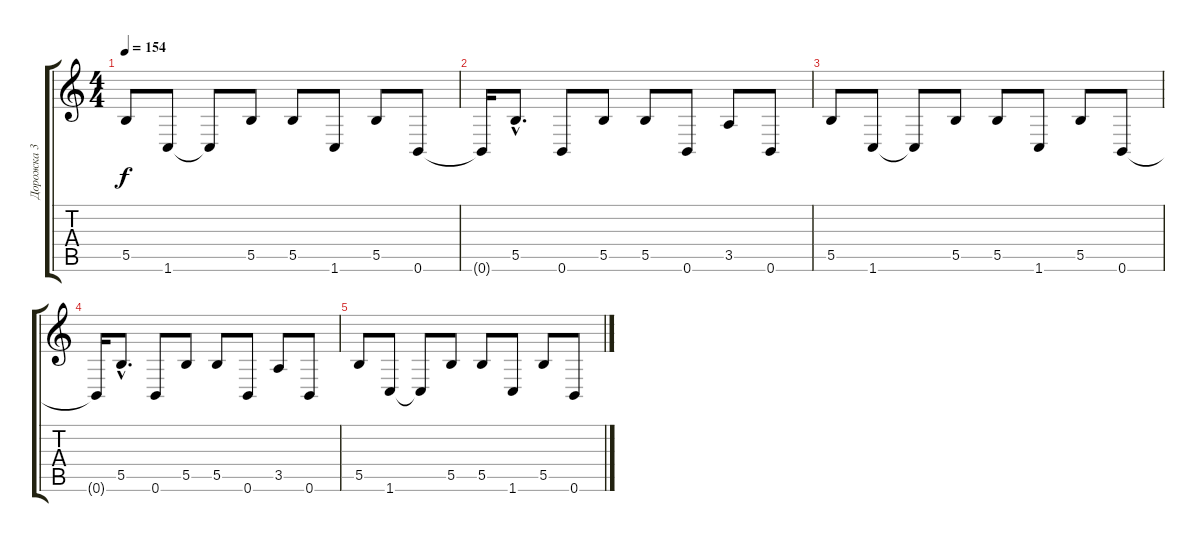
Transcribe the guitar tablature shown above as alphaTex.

\track ("Дорожка 3" "Дорожка 3") {instrument distortionguitar}
\staff {score tabs}
\tuning (Db4 Ab3 E3 B2 Gb2 B1) {hide}
\ts (4 4)
\tempo 154
\clef g2
\ks c
5.5.8{dy f} 1.6.8 1.6{t}.8 5.5.8 5.5.8 1.6.8 5.5.8 0.6.8 |
0.6{t}.16 5.5{hac}.8{d} 0.6.8 5.5.8 5.5.8 0.6.8 3.5.8 0.6.8 |
5.5.8 1.6.8 1.6{t}.8 5.5.8 5.5.8 1.6.8 5.5.8 0.6.8 |
0.6{t}.16 5.5{hac}.8{d} 0.6.8 5.5.8 5.5.8 0.6.8 3.5.8 0.6.8 |
5.5.8 1.6.8 1.6{t}.8 5.5.8 5.5.8 1.6.8 5.5.8 0.6.8
